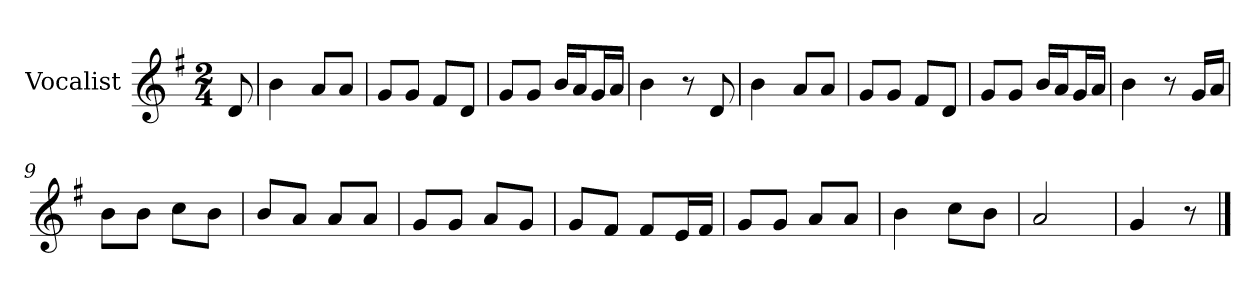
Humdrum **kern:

**kern
*part1
*staff1
*I"Vocalist
*k[f#]
*G:
*M2/4
=
8d
=1
4b
8aL
8aJ
=2
8gL
8gJ
8f#L
8dJ
=3
8gL
8gJ
16bLL
16aJ
16gL
16aJJ
=4
4b
8r
8d
=5
4b
8aL
8aJ
=6
8gL
8gJ
8f#L
8dJ
=7
8gL
8gJ
16bLL
16aJ
16gL
16aJJ
=8
4b
8r
16gLL
16aJJ
=9
8bL
8bJ
8ccL
8bJ
=10
8bL
8aJ
8aL
8aJ
=11
8gL
8gJ
8aL
8gJ
=12
8gL
8f#J
8f#L
16eL
16f#JJ
=13
8gL
8gJ
8aL
8aJ
=14
4b
8ccL
8bJ
=15
2a
=16
4g
8r
==
*-
